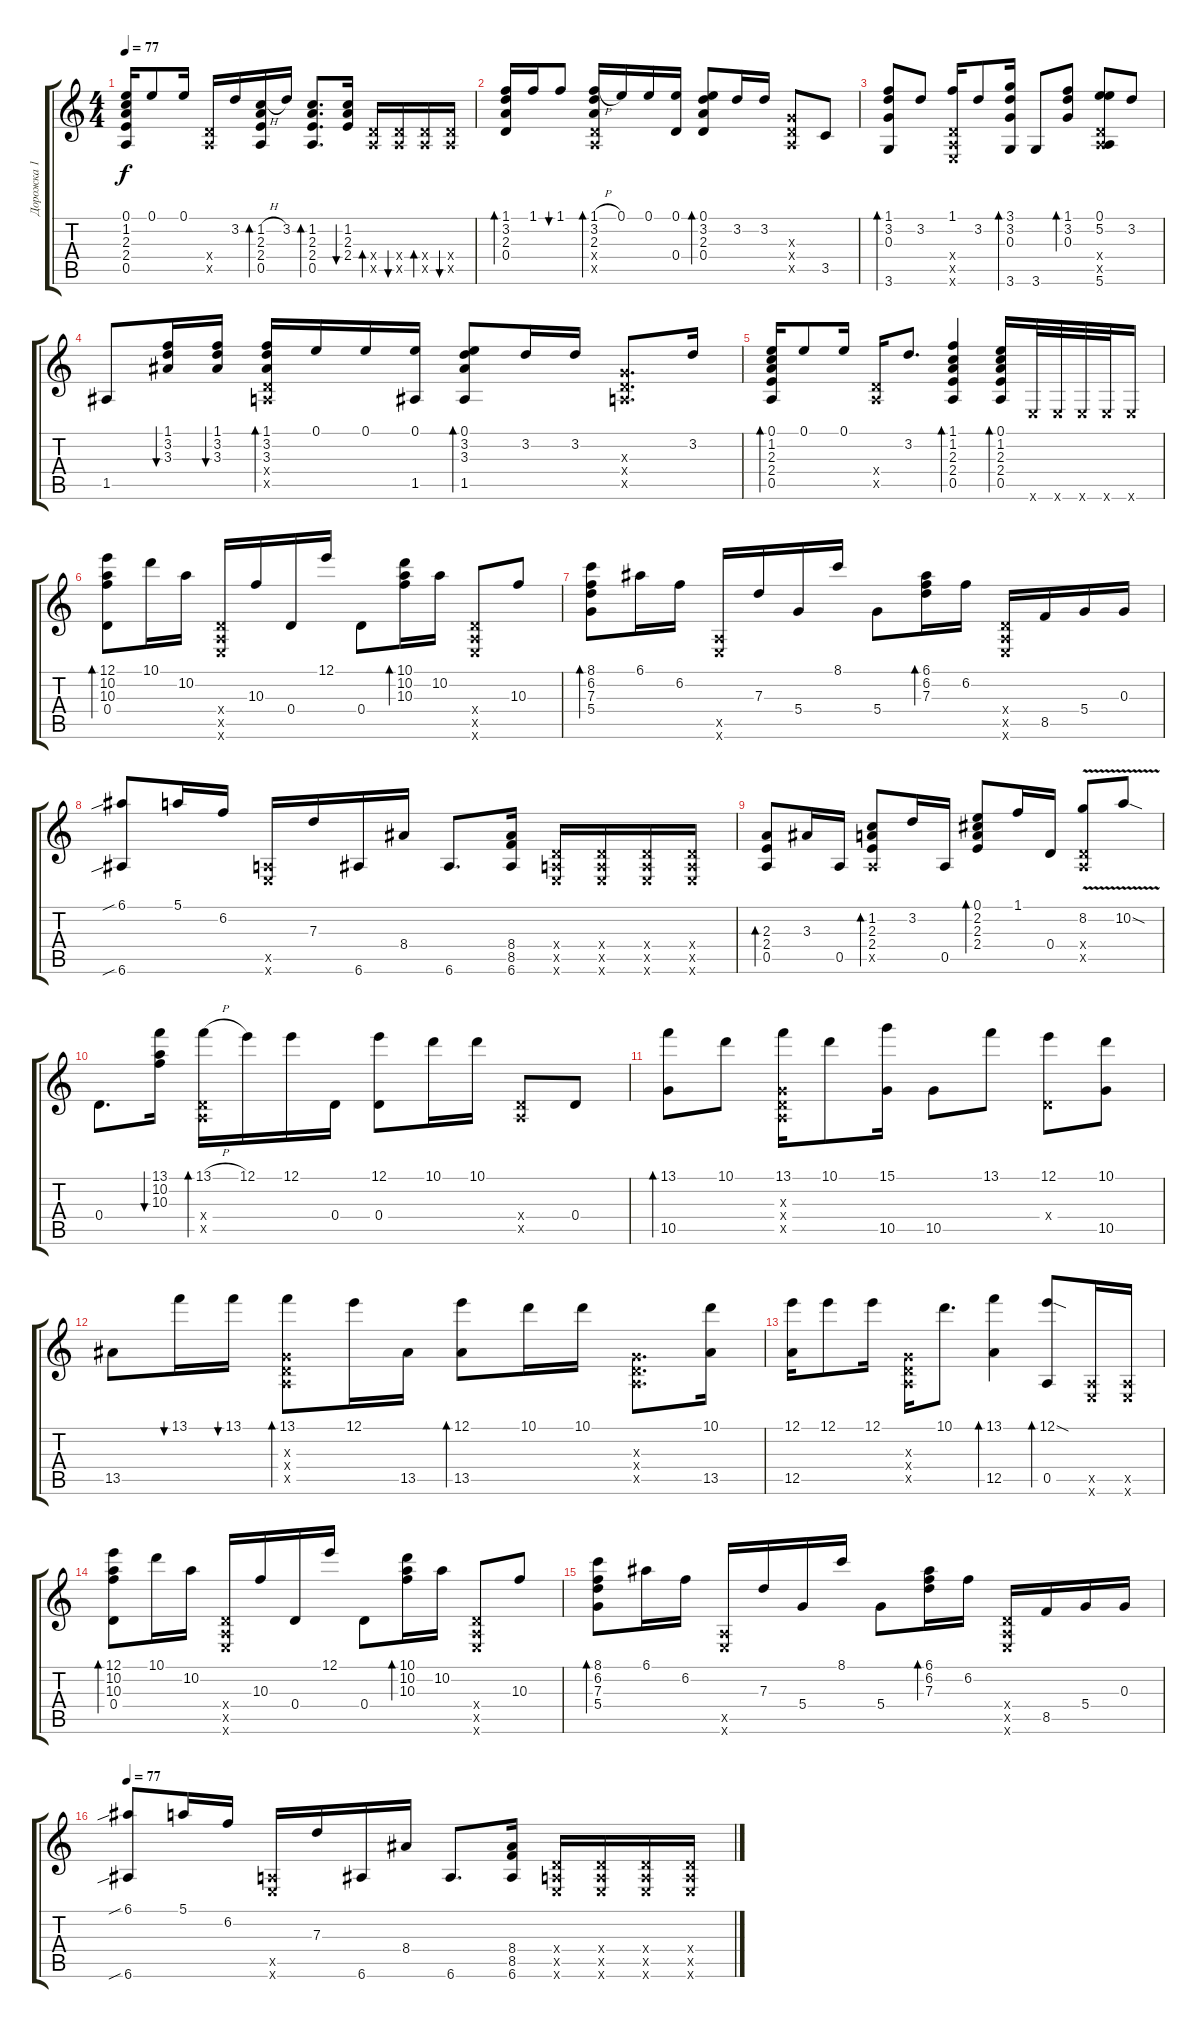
\track ("Дорожка 1" "Дорожка 1") {instrument acousticguitarnylon}
\staff {score tabs}
\tuning (E4 B3 G3 D3 A2 E2) {hide}
\ts (4 4)
\tempo 77
\clef g2
\ks c
(0.1 1.2 2.3 2.4 0.5).16{dy f} 0.1.8 0.1.16 (0.4{x} 0.5{x}).16 3.2.16 (1.2{h} 2.3 2.4 0.5).16{bd 60} 3.2.16 (1.2 2.3 2.4 0.5).8{d bd 60} (1.2 2.3 2.4).16{bu 60} (0.4{x} 0.5{x}).16{bd 60} (0.4{x} 0.5{x}).16{bu 60} (0.4{x} 0.5{x}).16{bd 60} (0.4{x} 0.5{x}).16{bu 60} |
(1.1 3.2 2.3 0.4).16{bd 60} 1.1.16 1.1.8{bu 60} (1.1{h} 3.2 2.3 0.4{x} 0.5{x}).16{bd 60} 0.1.16 0.1.16 (0.1 0.4).16 (0.1 3.2 2.3 0.4).8{bd 60} 3.2.16 3.2.16 (0.3{x} 0.4{x} 0.5{x}).8 3.5.8 |
(1.1 3.2 0.3 3.6).8{bd 60} 3.2.8 (1.1 0.4{x} 0.5{x} 0.6{x}).16 3.2.8 (3.1 3.2 0.3 3.6).16{bd 60} 3.6.8 (1.1 3.2 0.3).8{bd 60} (0.1 5.2 0.4{x} 0.5{x} 5.6).8 3.2.8 |
1.5.8 (1.1 3.2 3.3).16{bu 60} (1.1 3.2 3.3).16{bu 60} (1.1 3.2 3.3 0.4{x} 0.5{x}).16{bd 60} 0.1.16 0.1.16 (0.1 1.5).16 (0.1 3.2 3.3 1.5).8{bd 60} 3.2.16 3.2.16 (0.3{x} 0.4{x} 0.5{x}).8{d} 3.2.16 |
(0.1 1.2 2.3 2.4 0.5).16{bd 60} 0.1.8 0.1.16 (0.4{x} 0.5{x}).16 3.2.8{d} (1.1 1.2 2.3 2.4 0.5).4{bd 60} (0.1 1.2 2.3 2.4 0.5).16{bd 60} 0.6{x}.32 0.6{x}.32 0.6{x}.32 0.6{x}.32 0.6{x}.16 |
(12.1 10.2 10.3 0.4).8{bd 60} 10.1.16 10.2.16 (0.4{x} 0.5{x} 0.6{x}).16 10.3.16 0.4.16 12.1.16 0.4.8 (10.1 10.2 10.3).16{bd 60} 10.2.16 (0.4{x} 0.5{x} 0.6{x}).8 10.3.8 |
(8.1 6.2 7.3 5.4).8{bd 60} 6.1.16 6.2.16 (0.5{x} 0.6{x}).16 7.3.16 5.4.16 8.1.16 5.4.8 (6.1 6.2 7.3).16{bd 60} 6.2.16 (0.4{x} 0.5{x} 0.6{x}).16 8.5.16 5.4.16 0.3.16 |
(6.1{sib} 6.6{sib}).8 5.1.16 6.2.16 (0.5{x} 0.6{x}).16 7.3.16 6.6.16 8.4.16 6.6.8{d} (8.4 8.5 6.6).16 (0.4{x} 0.5{x} 0.6{x}).16 (0.4{x} 0.5{x} 0.6{x}).16 (0.4{x} 0.5{x} 0.6{x}).16 (0.4{x} 0.5{x} 0.6{x}).16 |
(2.3 2.4 0.5).8{bd 60} 3.3.16 0.5.16 (1.2 2.3 2.4 0.5{x}).8{bd 60} 3.2.16 0.5.16 (0.1 2.2 2.3 2.4).8{bd 60} 1.1.16 0.4.16 (8.2{v} 0.4{x} 0.5{x}).8 10.2{v sod}.8 |
0.4.8{d} (13.1 10.2 10.3).16{bu 60} (13.1{h} 0.4{x} 0.5{x}).16{bd 60} 12.1.16 12.1.16 0.4.16 (12.1 0.4).8 10.1.16 10.1.16 (0.4{x} 0.5{x}).8 0.4.8 |
(13.1 10.5).8{bd 60} 10.1.8 (13.1 0.3{x} 0.4{x} 0.5{x}).16 10.1.8 (15.1 10.5).16 10.5.8 13.1.8 (12.1 0.4{x}).8 (10.1 10.5).8 |
13.5.8 13.1.16{bu 60} 13.1.16{bu 60} (13.1 0.3{x} 0.4{x} 0.5{x}).8{bd 60} 12.1.16 13.5.16 (12.1 13.5).8{bd 60} 10.1.16 10.1.16 (0.3{x} 0.4{x} 0.5{x}).8{d} (10.1 13.5).16 |
(12.1 12.5).16 12.1.8 12.1.16 (0.3{x} 0.4{x} 0.5{x}).16 10.1.8{d} (13.1 12.5).4{bd 60} (12.1{sod} 0.5).8{bd 60} (0.5{x} 0.6{x}).16 (0.5{x} 0.6{x}).16 |
(12.1 10.2 10.3 0.4).8{bd 60} 10.1.16 10.2.16 (0.4{x} 0.5{x} 0.6{x}).16 10.3.16 0.4.16 12.1.16 0.4.8 (10.1 10.2 10.3).16{bd 60} 10.2.16 (0.4{x} 0.5{x} 0.6{x}).8 10.3.8 |
(8.1 6.2 7.3 5.4).8{bd 60} 6.1.16 6.2.16 (0.5{x} 0.6{x}).16 7.3.16 5.4.16 8.1.16 5.4.8 (6.1 6.2 7.3).16{bd 60} 6.2.16 (0.4{x} 0.5{x} 0.6{x}).16 8.5.16 5.4.16 0.3.16 |
\tempo 77
(6.1{sib} 6.6{sib}).8 5.1.16 6.2.16 (0.5{x} 0.6{x}).16 7.3.16 6.6.16 8.4.16 6.6.8{d} (8.4 8.5 6.6).16 (0.4{x} 0.5{x} 0.6{x}).16 (0.4{x} 0.5{x} 0.6{x}).16 (0.4{x} 0.5{x} 0.6{x}).16 (0.4{x} 0.5{x} 0.6{x}).16
